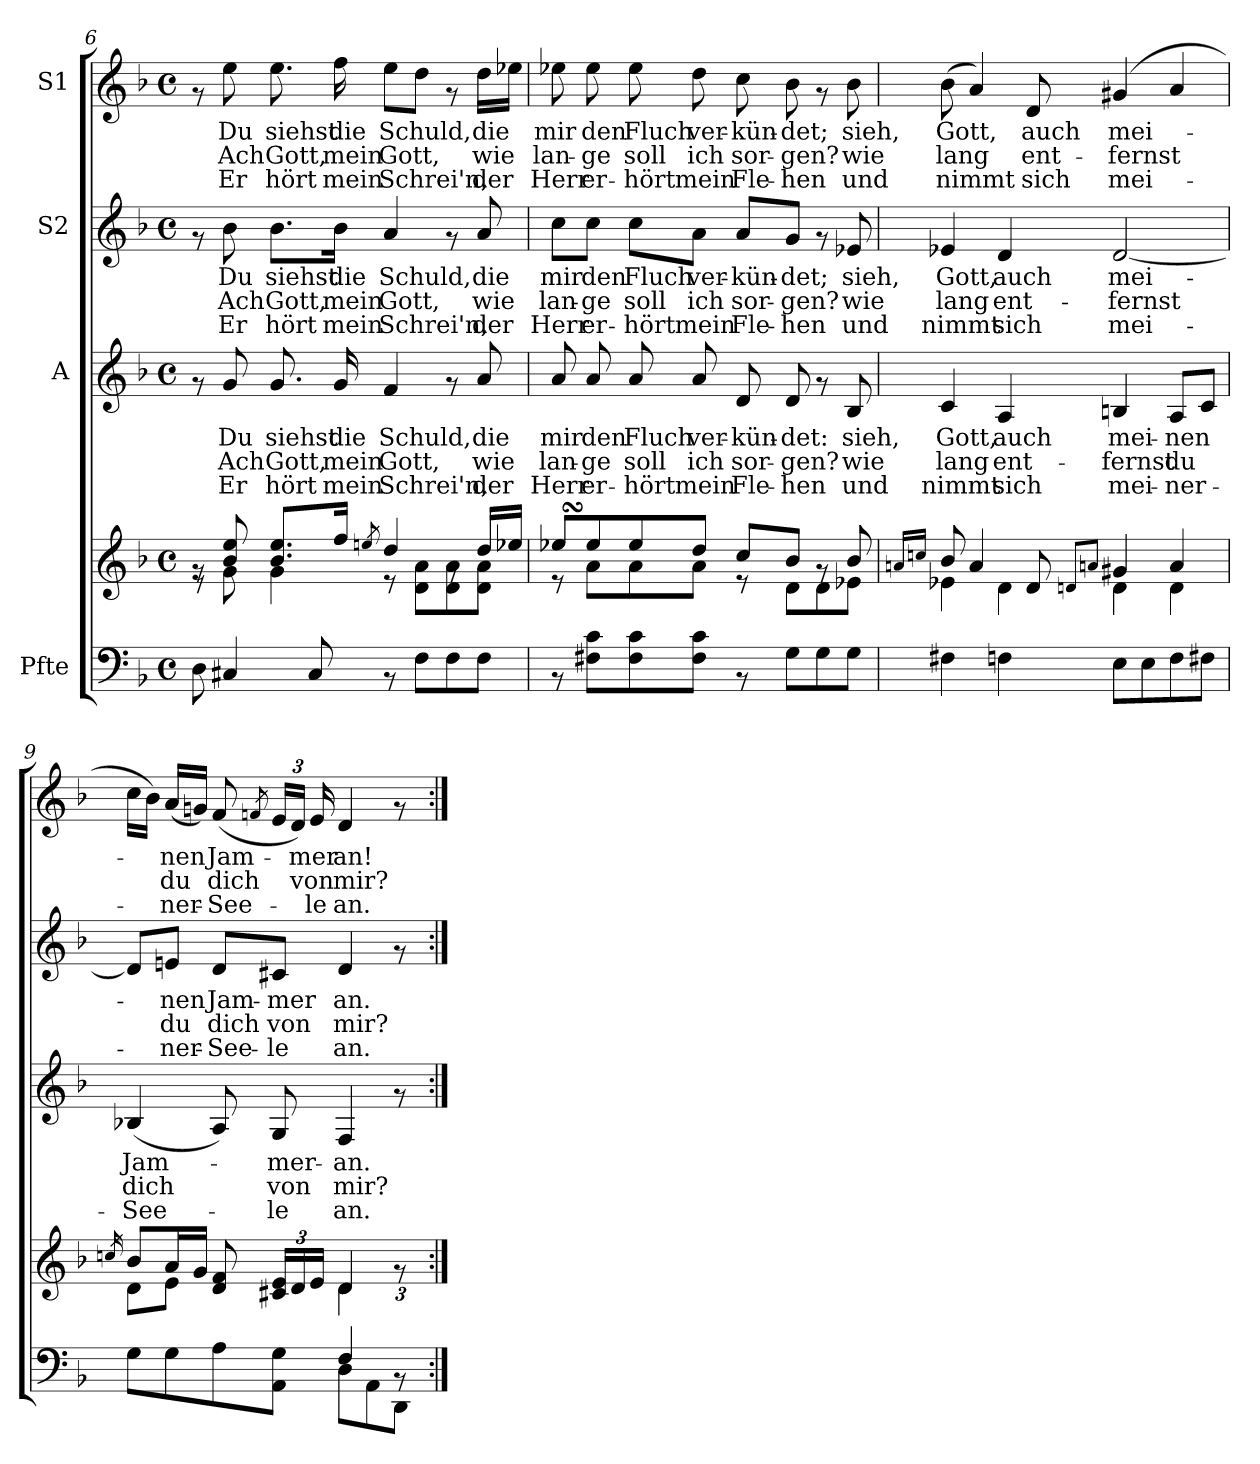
**kern	**kern	**kern	**text	**text	**text	**kern	**text	**text	**text	**kern	**text	**text	**text
*part4	*part4	*part3	*part3	*part3	*part3	*part2	*part2	*part2	*part2	*part1	*part1	*part1	*part1
*staff5	*staff4	*staff3	*staff3	*staff3	*staff3	*staff2	*staff2	*staff2	*staff2	*staff1	*staff1	*staff1	*staff1
*I"Pfte	*	*I"A	*	*	*	*I"S2	*	*	*	*I"S1	*	*	*
*clefF4	*clefG2	*clefG2	*	*	*	*clefG2	*	*	*	*clefG2	*	*	*
*k[b-]	*k[b-]	*k[b-]	*	*	*	*k[b-]	*	*	*	*k[b-]	*	*	*
*F:	*F:	*F:	*	*	*	*F:	*	*	*	*F:	*	*	*
*M4/4	*M4/4	*M4/4	*	*	*	*M4/4	*	*	*	*M4/4	*	*	*
*met(c)	*met(c)	*met(c)	*	*	*	*met(c)	*	*	*	*met(c)	*	*	*
=6	=6	=6	=6	=6	=6	=6	=6	=6	=6	=6	=6	=6	=6
*	*^	*	*	*	*	*	*	*	*	*	*	*	*
8D\	8re	8rf	8rf	.	.	.	8rf	.	.	.	8rf	.	.	.
!	!	!	!	!LO:LY:b:rj	!LO:LY:b:rj	!LO:LY:b:rj	!	!LO:LY:b:rj	!LO:LY:b:rj	!LO:LY:b:rj	!	!LO:LY:b:rj	!LO:LY:b:rj	!LO:LY:b:rj
4C#X/	8b-/ 8ee/	8g\	8g/	Du	Ach	Er	8b-\	Du	Ach	Er	8ee\	Du	Ach	Er
!	!	!	!	!LO:LY:b:rj	!LO:LY:b:rj	!LO:LY:b:rj	!	!LO:LY:b:rj	!LO:LY:b:rj	!LO:LY:b:rj	!	!LO:LY:b:rj	!LO:LY:b:rj	!LO:LY:b:rj
.	8.b-/ 8.ee/L	4g\	8.g/	siehst	Gott,	hört	8.b-\L	siehst	Gott,	hört	8.ee\	siehst	Gott,	hört
8C#/	.	.	.	.	.	.	.	.	.	.	.	.	.	.
!	!	!	!	!LO:LY:b:rj	!LO:LY:b:rj	!LO:LY:b:rj	!	!LO:LY:b:rj	!LO:LY:b:rj	!LO:LY:b:rj	!	!LO:LY:b:rj	!LO:LY:b:rj	!LO:LY:b:rj
.	16ff/Jk	.	16g/	die	mein	mein	16b-\Jk	die	mein	mein	16ff\	die	mein	mein
.	8qeen/	.	.	.	.	.	.	.	.	.	.	.	.	.
!	!	!	!	!LO:LY:b:rj	!LO:LY:b:rj	!LO:LY:b:rj	!	!LO:LY:b:rj	!LO:LY:b:rj	!LO:LY:b:rj	!	!LO:LY:b:rj	!LO:LY:b:rj	!LO:LY:b:rj
8rAA	4dd/	8re	4f/	Schuld,	Gott,	Schrei'n,	4a/	Schuld,	Gott,	Schrei'n,	8ee\L	Schuld,	Gott,	Schrei'n,
8F\L	.	8d\ 8a\L	.	.	.	.	.	.	.	.	8dd\J	.	.	.
8F\	8rf	8d\ 8a\	8rf	.	.	.	8rf	.	.	.	8rf	.	.	.
!	!	!	!	!LO:LY:b:rj	!LO:LY:b:rj	!LO:LY:b:rj	!	!LO:LY:b:rj	!LO:LY:b:rj	!LO:LY:b:rj	!	!LO:LY:b:rj	!LO:LY:b:rj	!LO:LY:b:rj
8F\J	16dd/LL	8d\ 8a\J	8a/	die	wie	der	8a/	die	wie	der	16dd\LL	die	wie	der
.	16ee-X/JJ	.	.	.	.	.	.	.	.	.	16ee-X\JJ	.	.	.
!!LO:LB:g=z
=7	=7	=7	=7	=7	=7	=7	=7	=7	=7	=7	=7	=7	=7	=7
!	!	!	!	!LO:LY:b:rj	!LO:LY:b:rj	!LO:LY:b:rj	!	!LO:LY:b:rj	!LO:LY:b:rj	!LO:LY:b:rj	!	!LO:LY:b:rj	!LO:LY:b:rj	!LO:LY:b:rj
8rAA	8ee-XSSs/L	8re	8a/	mir	lan-	Herr	8cc\L	mir	lan-	Herr	8ee-X\	mir	lan-	Herr
!	!	!	!	!LO:LY:b:rj	!LO:LY:b:rj	!LO:LY:b:rj	!	!LO:LY:b:rj	!LO:LY:b:rj	!LO:LY:b:rj	!	!LO:LY:b:rj	!LO:LY:b:rj	!LO:LY:b:rj
8F#X\ 8c\L	8ee-/	8a\L	8a/	den	-ge	er-	8cc\J	den	-ge	er-	8ee-\	den	-ge	er-
!	!	!	!	!LO:LY:b:rj	!LO:LY:b:rj	!LO:LY:b:rj	!	!LO:LY:b:rj	!LO:LY:b:rj	!LO:LY:b:rj	!	!LO:LY:b:rj	!LO:LY:b:rj	!LO:LY:b:rj
8F#\ 8c\	8ee-/	8a\	8a/	Fluch	soll	-hört	8cc\L	Fluch	soll	-hört	8ee-\	Fluch	soll	-hört
!	!	!	!	!LO:LY:b:rj	!LO:LY:b:rj	!LO:LY:b:rj	!	!LO:LY:b:rj	!LO:LY:b:rj	!LO:LY:b:rj	!	!LO:LY:b:rj	!LO:LY:b:rj	!LO:LY:b:rj
8F#\ 8c\J	8dd/J	8a\J	8a/	ver-	ich	mein	8a\J	ver-	ich	mein	8dd\	ver-	ich	mein
!	!	!	!	!LO:LY:b:rj	!LO:LY:b:rj	!LO:LY:b:rj	!	!LO:LY:b:rj	!LO:LY:b:rj	!LO:LY:b:rj	!	!LO:LY:b:rj	!LO:LY:b:rj	!LO:LY:b:rj
8rAA	8cc/L	8re	8d/	-kün-	sor-	Fle-	8a/L	-kün-	sor-	Fle-	8cc\	-kün-	sor-	Fle-
!	!	!	!	!LO:LY:b:rj	!LO:LY:b:rj	!LO:LY:b:rj	!	!LO:LY:b:rj	!LO:LY:b:rj	!LO:LY:b:rj	!	!LO:LY:b:rj	!LO:LY:b:rj	!LO:LY:b:rj
8G\L	8b-/J	8d\L	8d/	-det:	-gen?	-hen	8g/J	-det;	-gen?	-hen	8b-\	-det;	-gen?	-hen
8G\	8rf	8d\	8rf	.	.	.	8rf	.	.	.	8rf	.	.	.
!	!	!	!	!LO:LY:b:rj	!LO:LY:b:rj	!LO:LY:b:rj	!	!LO:LY:b:rj	!LO:LY:b:rj	!LO:LY:b:rj	!	!LO:LY:b:rj	!LO:LY:b:rj	!LO:LY:b:rj
8G\J	8b-/	8e-X\J	8B-/	sieh,	wie	und	8e-X/	sieh,	wie	und	8b-\	sieh,	wie	und
=8	=8	=8	=8	=8	=8	=8	=8	=8	=8	=8	=8	=8	=8	=8
.	16qan/LL	.	.	.	.	.	.	.	.	.	.	.	.	.
.	16qccn/JJ	.	.	.	.	.	.	.	.	.	.	.	.	.
!	!	!	!	!LO:LY:b:rj	!LO:LY:b:rj	!LO:LY:b:rj	!	!LO:LY:b:rj	!LO:LY:b:rj	!LO:LY:b:rj	!	!LO:LY:b:rj	!LO:LY:b:rj	!LO:LY:b:rj
4F#X\	8b-/	4e-X\	4c/	Gott,	lang	nimmt	4e-X/	Gott,	lang	nimmt	(<8b-\	Gott,	lang	nimmt
.	4a/	.	.	.	.	.	.	.	.	.	4a/)	.	.	.
!	!	!	!	!LO:LY:b:rj	!LO:LY:b:rj	!LO:LY:b:rj	!	!LO:LY:b:rj	!LO:LY:b:rj	!LO:LY:b:rj	!	!	!	!
4Fn\	.	4d\	4A/	auch	ent-	sich	4d/	auch	ent-	sich	.	.	.	.
!	!	!	!	!	!	!	!	!	!	!	!	!LO:LY:b:rj	!LO:LY:b:rj	!LO:LY:b:rj
.	8d/	.	.	.	.	.	.	.	.	.	8d/	auch	ent-	sich
.	8qdn/L	.	.	.	.	.	.	.	.	.	.	.	.	.
.	8qan/J	.	.	.	.	.	.	.	.	.	.	.	.	.
!	!	!	!	!LO:LY:b:rj	!LO:LY:b:rj	!LO:LY:b:rj	!	!LO:LY:b:rj	!LO:LY:b:rj	!LO:LY:b:rj	!	!LO:LY:b:rj	!LO:LY:b:rj	!LO:LY:b:rj
8E\L	4g#X/	4d\	4Bn/	mei-	-fernst	mei-	[<2d/	mei-	-fernst	mei-	(>4g#X/	mei-	-fernst	mei-
8E\	.	.	.	.	.	.	.	.	.	.	.	.	.	.
!	!	!	!	!LO:LY:b:rj	!LO:LY:b:rj	!LO:LY:b:rj	!	!	!	!	!	!	!	!
8F\	4a/	4d\	8A/L	-nen	du	-ner-	.	.	.	.	4a/	.	.	.
8F#X\J	.	.	8c/J	.	.	.	.	.	.	.	.	.	.	.
=9	=9	=9	=9	=9	=9	=9	=9	=9	=9	=9	=9	=9	=9	=9
.	16qccn/	.	.	.	.	.	.	.	.	.	.	.	.	.
*^	*	*	*	*	*	*	*	*	*	*	*	*	*	*
!	!	!	!	!	!LO:LY:b:rj	!LO:LY:b:rj	!LO:LY:b:rj	!	!	!	!	!	!	!	!
8G\L	2ryy	8b-/L	8d\L	(<4B-X/	Jam-	dich	-See-	8d/L]	.	.	.	16cc\LL	.	.	.
.	.	.	.	.	.	.	.	.	.	.	.	16b-\JJ)	.	.	.
!	!	!	!	!	!	!	!	!	!LO:LY:b:rj	!LO:LY:b:rj	!LO:LY:b:rj	!	!LO:LY:b:rj	!LO:LY:b:rj	!LO:LY:b:rj
8G\	.	16a/L	8e\J	.	.	.	.	8en/J	-nen	du	-ner-	(<16a/LL	-nen	du	-ner-
.	.	16g/JJ	.	.	.	.	.	.	.	.	.	16gn/JJ)	.	.	.
!	!	!	!	!	!	!	!	!	!LO:LY:b:rj	!LO:LY:b:rj	!LO:LY:b:rj	!	!LO:LY:b:rj	!LO:LY:b:rj	!LO:LY:b:rj
8A\	.	8d/ 8f/	4ryy	8A/)	.	.	.	8d/L	Jam-	dich	-See-	(<8f/	Jam-	dich	-See-
.	.	.	.	.	.	.	.	.	.	.	.	8qfn/	.	.	.
*	*	*Xbrackettup	*	*	*	*	*	*	*	*	*	*	*	*	*
!	!	!	!	!	!LO:LY:b:rj	!LO:LY:b:rj	!LO:LY:b:rj	!	!LO:LY:b:rj	!LO:LY:b:rj	!LO:LY:b:rj	!	!	!	!
*	*	*	*	*	*	*	*	*	*	*	*	*Xbrackettup	*	*	*
8AA\ 8G\J	.	24c#X/ 24e/LL	.	8G/	-mer-	von	-le	8c#X/J	-mer	von	-le	24e/LL	.	.	.
.	.	24d/	.	.	.	.	.	.	.	.	.	24d/JJ)	.	.	.
!	!	!	!	!	!	!	!	!	!	!	!	!	!LO:LY:b:rj	!LO:LY:b:rj	!LO:LY:b:rj
.	.	24e/JJ	.	.	.	.	.	.	.	.	.	24e/	-mer	von	-le
!	!	!	!	!	!LO:LY:b:rj	!LO:LY:b:rj	!LO:LY:b:rj	!	!LO:LY:b:rj	!LO:LY:b:rj	!LO:LY:b:rj	!	!LO:LY:b:rj	!LO:LY:b:rj	!LO:LY:b:rj
8D\L	4F/	4d/	4d\	4F/	-an.	mir?	an.	4d/	an.	mir?	an.	4d/	an!	mir?	an.
8AA\	.	.	.	.	.	.	.	.	.	.	.	.	.	.	.
8DD\J	8rAA	12rf	24ryy	8rf	.	.	.	8rf	.	.	.	8rf	.	.	.
.	.	.	12ryy	.	.	.	.	.	.	.	.	.	.	.	.
.	.	24ryy	.	.	.	.	.	.	.	.	.	.	.	.	.
*v	*v	*	*	*	*	*	*	*	*	*	*	*	*	*	*
*	*v	*v	*	*	*	*	*	*	*	*	*	*	*	*
=:|!	=:|!	=:|!	=:|!	=:|!	=:|!	=:|!	=:|!	=:|!	=:|!	=:|!	=:|!	=:|!	=:|!
*-	*-	*-	*-	*-	*-	*-	*-	*-	*-	*-	*-	*-	*-
